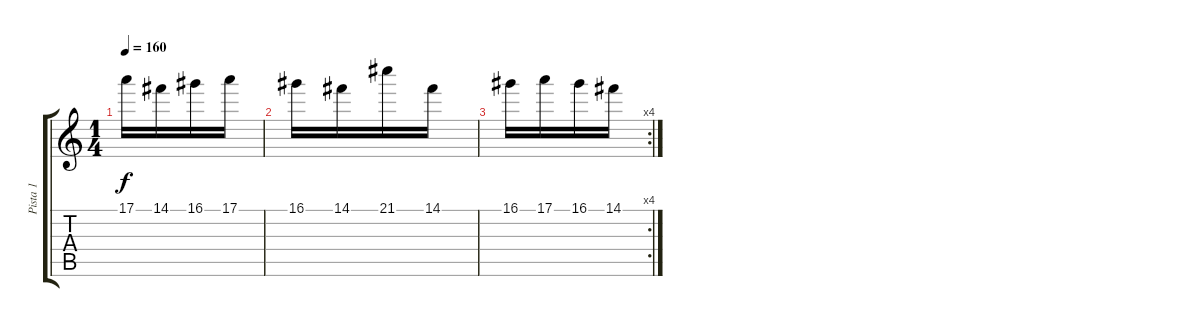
\track ("Pista 1" "Pista 1") {instrument overdrivenguitar}
\staff {score tabs}
\tuning (E4 B3 G3 D3 A2 E2) {hide}
\ts (1 4)
\tempo 160
\clef g2
\ks c
17.1.16{dy f instrument overdrivenguitar} 14.1.16 16.1.16 17.1.16 |
16.1.16 14.1.16 21.1.16 14.1.16 |
\rc 4
16.1.16 17.1.16 16.1.16 14.1.16
